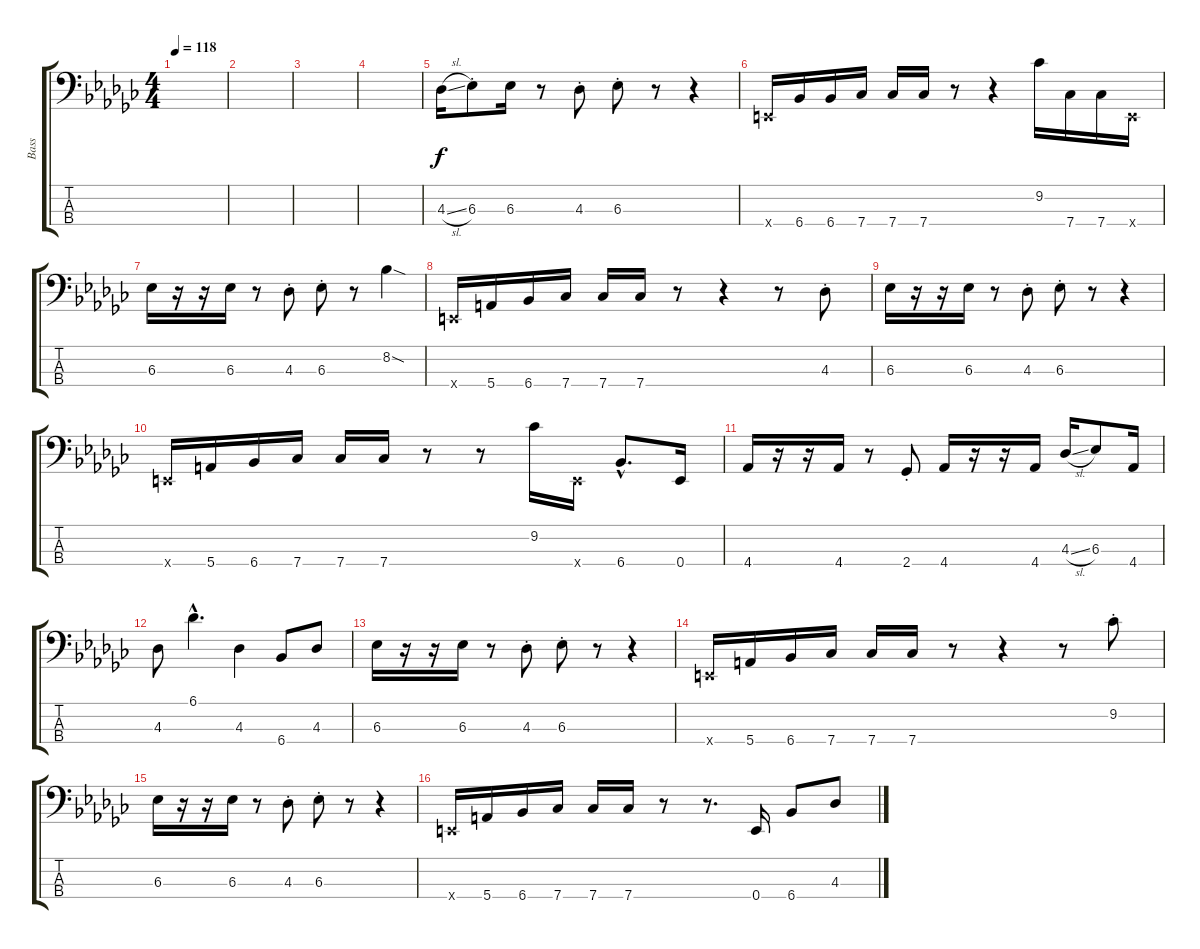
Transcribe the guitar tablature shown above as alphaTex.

\track ("Bass" "Bass") {instrument electricbasspick}
\staff {score tabs}
\tuning (G2 D2 A1 E1) {hide}
\ts (4 4)
\tempo 118
\clef f4
\ks ebminor
|
|
|
|
4.3{sl}.16 6.3{st}.8 6.3.16 r.8 4.3{st}.8 6.3{st}.8 r.8 r.4 |
0.4{x}.16 6.4.16 6.4.16 7.4.16 7.4.16 7.4.16 r.8 r.4 9.2.16 7.4.16 7.4.16 0.4{x}.16 |
6.3.16 r.16 r.16 6.3.16 r.8 4.3{st}.8 6.3{st}.8 r.8 8.2{sod}.4 |
0.4{x}.16 5.4.16 6.4.16 7.4.16 7.4.16 7.4.16 r.8 r.4 r.8 4.3{st}.8 |
6.3.16 r.16 r.16 6.3.16 r.8 4.3{st}.8 6.3{st}.8 r.8 r.4 |
0.4{x}.16 5.4.16 6.4.16 7.4.16 7.4.16 7.4.16 r.8 r.8 9.2.16 0.4{x}.16 6.4{hac}.8{d} 0.4.16 |
4.4.16 r.16 r.16 4.4.16 r.8 2.4{st}.8 4.4.16 r.16 r.16 4.4.16 4.3{sl}.16 6.3.8 4.4.16 |
4.3.8 6.1{hac}.4{d} 4.3.4 6.4.8 4.3.8 |
6.3.16 r.16 r.16 6.3.16 r.8 4.3{st}.8 6.3{st}.8 r.8 r.4 |
0.4{x}.16 5.4.16 6.4.16 7.4.16 7.4.16 7.4.16 r.8 r.4 r.8 9.2{st}.8 |
6.3.16 r.16 r.16 6.3.16 r.8 4.3{st}.8 6.3{st}.8 r.8 r.4 |
0.4{x}.16 5.4.16 6.4.16 7.4.16 7.4.16 7.4.16 r.8 r.8{d} 0.4.16 6.4.8 4.3.8
